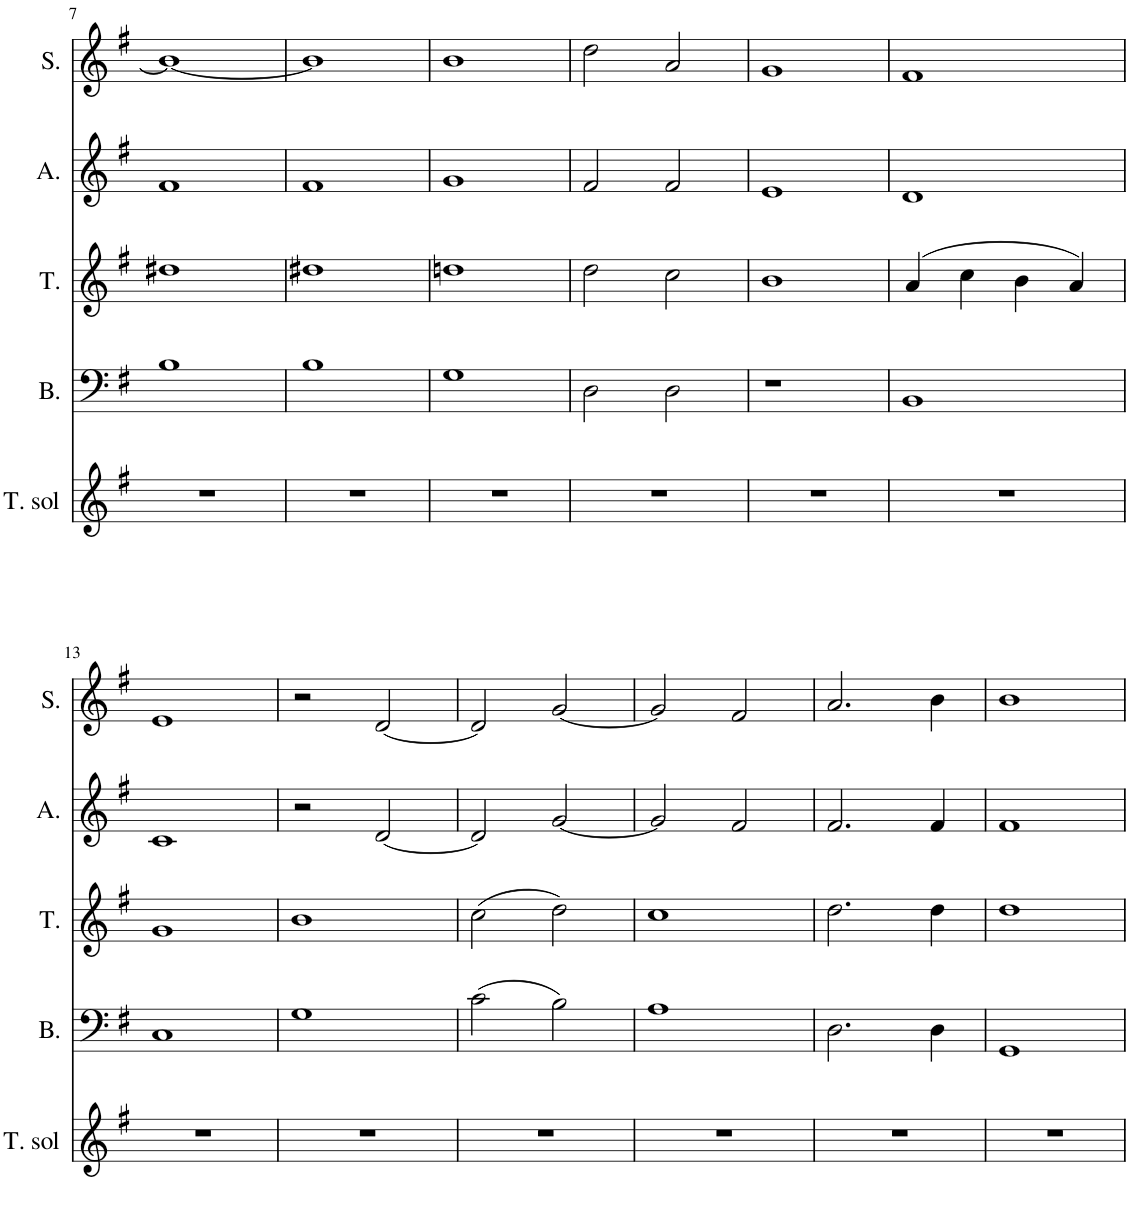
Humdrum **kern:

**kern	**kern	**kern	**kern	**kern
*part5	*part4	*part3	*part2	*part1
*staff5	*staff4	*staff3	*staff2	*staff1
*I"T. solo	*I"Bass	*I"Tenor	*I"Alto	*I"Soprano
*I'T. sol	*I'B.	*I'T.	*I'A.	*I'S.
!!LO:PB:g=z
*clefG2	*clefF4	*clefG2	*clefG2	*clefG2
*k[f#]	*k[f#]	*k[f#]	*k[f#]	*k[f#]
*M2/2	*M2/2	*M2/2	*M2/2	*M2/2
*met(c|)	*met(c|)	*met(c|)	*met(c|)	*met(c|)
=7	=7	=7	=7	=7
1r	1B	1dd#X	1f#	1b_
=8	=8	=8	=8	=8
1r	1B	1dd#X	1f#	1b]
=9	=9	=9	=9	=9
1r	1G	1ddn	1g	1b
=10	=10	=10	=10	=10
1r	2D\	2dd\	2f#/	2dd\
.	2D\	2cc\	2f#/	2a/
=11	=11	=11	=11	=11
1r	1r	1b	1e	1g
=12	=12	=12	=12	=12
1r	1BB	(4a/	1d	1f#
.	.	4cc\	.	.
.	.	4b\	.	.
.	.	4a/)	.	.
!!LO:LB:g=z
=13	=13	=13	=13	=13
1r	1C	1g	1c	1e
=14	=14	=14	=14	=14
1r	1G	1b	2r	2r
.	.	.	[2d/	[2d/
=15	=15	=15	=15	=15
1r	(2c\	(2cc\	2d/]	2d/]
.	2B\)	2dd\)	[2g/	[2g/
=16	=16	=16	=16	=16
1r	1A	1cc	2g/]	2g/]
.	.	.	2f#/	2f#/
=17	=17	=17	=17	=17
1r	2.D\	2.dd\	2.f#/	2.a/
.	4D\	4dd\	4f#/	4b\
=18	=18	=18	=18	=18
1r	1GG	1dd	1f#	1b
=	=	=	=	=
*-	*-	*-	*-	*-
